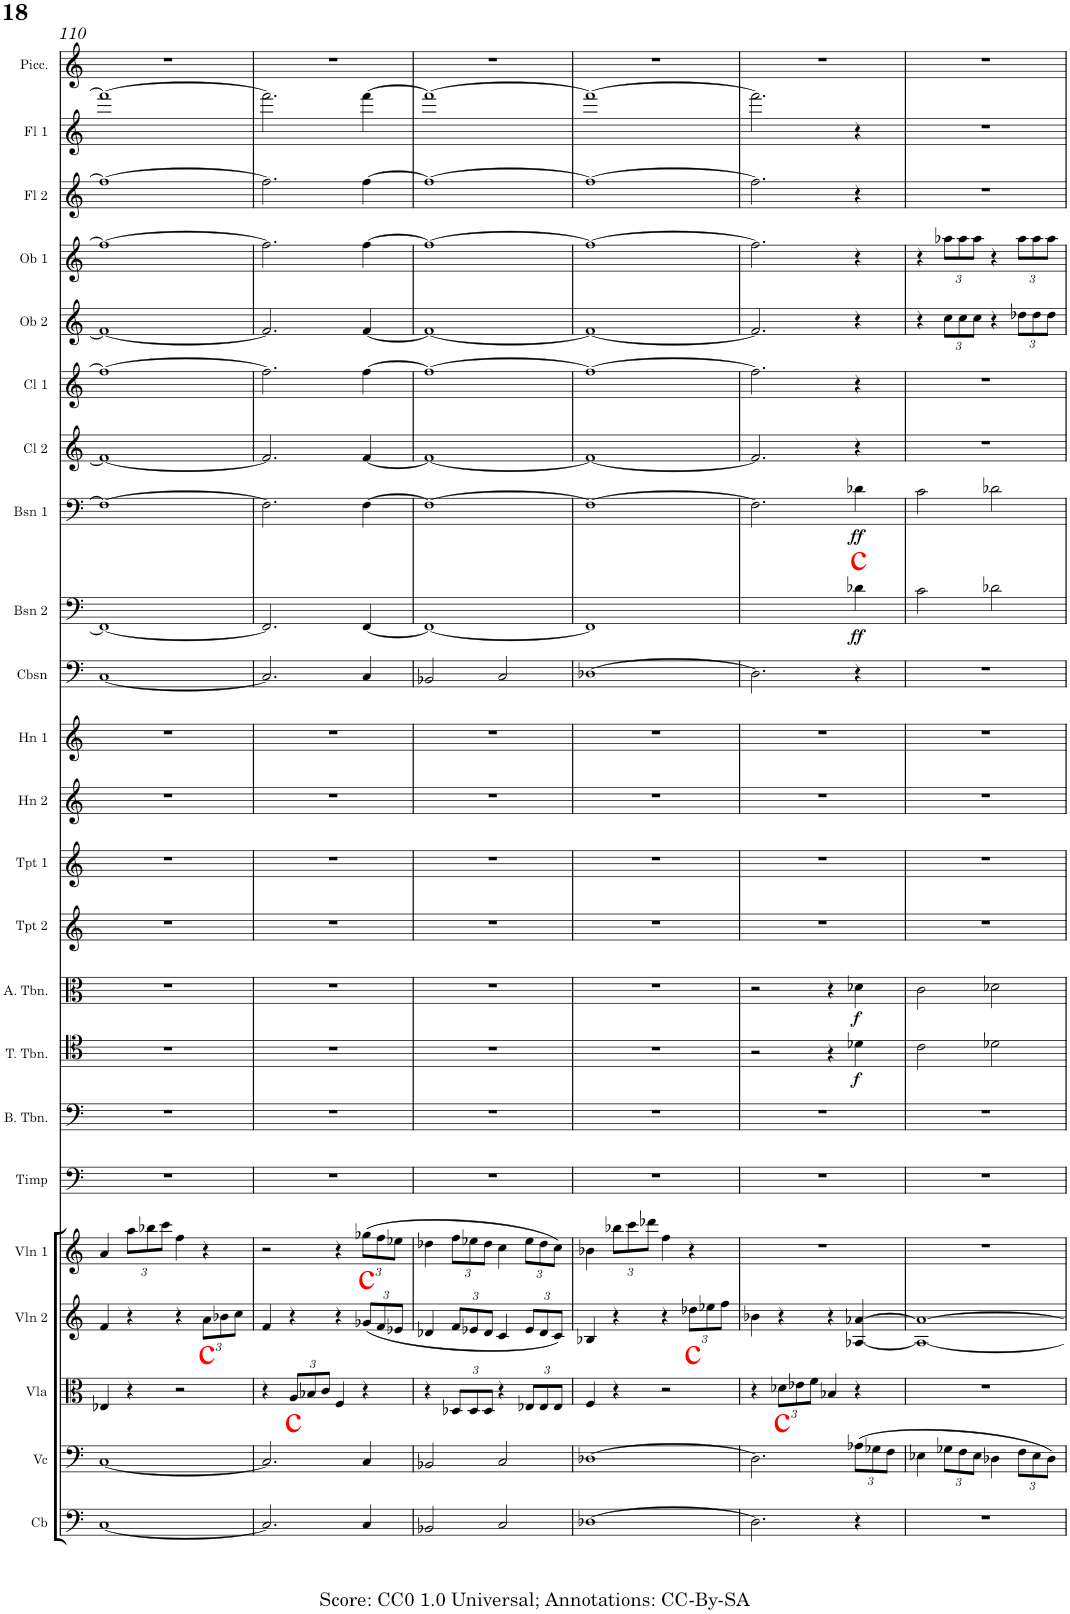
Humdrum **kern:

**kern	**kern	**kern	**text	**kern	**text	**kern	**text	**kern	**kern	**kern	**dynam	**kern	**dynam	**kern	**kern	**kern	**kern	**kern	**kern	**dynam	**kern	**text	**dynam	**kern	**kern	**kern	**kern	**kern	**kern	**kern
*part23	*part22	*part21	*part21	*part20	*part20	*part19	*part19	*part18	*part17	*part16	*part16	*part15	*part15	*part14	*part13	*part12	*part11	*part10	*part9	*part9	*part8	*part8	*part8	*part7	*part6	*part5	*part4	*part3	*part2	*part1
*staff23	*staff22	*staff21	*staff21	*staff20	*staff20	*staff19	*staff19	*staff18	*staff17	*staff16	*staff16	*staff15	*staff15	*staff14	*staff13	*staff12	*staff11	*staff10	*staff9	*staff9	*staff8	*staff8	*staff8	*staff7	*staff6	*staff5	*staff4	*staff3	*staff2	*staff1
*I"Contrabass	*I"Violoncello	*I"Viola	*	*I"Violin 2	*	*I"Violin 1	*	*I"Timpani	*I"Bass Trombone	*I"Tenor Trombone	*	*I"Alto Trombone	*	*I"C Trumpet 2	*I"C Trumpet 1	*I"C Horn 2	*I"C Horn 1	*I"Contrabassoon	*I"Bassoon 2	*	*I"Bassoon 1	*	*	*I"C Clarinet 2	*I"C Clarinet 1	*I"Oboe 2	*I"Oboe 1	*I"Flute 2	*I"Flute 1	*I"Piccolo
*I'Cb	*I'Vc	*I'Vla	*	*I'Vln 2	*	*I'Vln 1	*	*I'Timp	*I'B. Tbn.	*I'T. Tbn.	*	*I'A. Tbn.	*	*I'Tpt 2	*I'Tpt 1	*I'Hn 2	*I'Hn 1	*I'Cbsn	*I'Bsn 2	*	*I'Bsn 1	*	*	*I'Cl 2	*I'Cl 1	*I'Ob 2	*I'Ob 1	*I'Fl 2	*I'Fl 1	*I'Picc.
!!LO:PB:g=z
*clefF4	*clefF4	*clefC3	*	*clefG2	*	*clefG2	*	*clefF4	*clefF4	*clefC4	*	*clefC3	*	*clefG2	*clefG2	*clefG2	*clefG2	*clefF4	*clefF4	*	*clefF4	*	*	*clefG2	*clefG2	*clefG2	*clefG2	*clefG2	*clefG2	*clefG2
*Trd7c12	*	*	*	*	*	*	*	*	*	*	*	*	*	*	*	*Trd7c12	*Trd7c12	*Trd7c12	*	*	*	*	*	*Trd1c2	*Trd1c2	*	*	*	*	*Trd-7c-12
*k[]	*k[]	*k[]	*	*k[]	*	*k[]	*	*k[]	*k[]	*k[]	*	*k[]	*	*k[]	*k[]	*k[]	*k[]	*k[]	*k[]	*	*k[]	*	*	*k[]	*k[]	*k[]	*k[]	*k[]	*k[]	*k[]
*M4/4	*M4/4	*M4/4	*	*M4/4	*	*M4/4	*	*M4/4	*M4/4	*M4/4	*	*M4/4	*	*M4/4	*M4/4	*M4/4	*M4/4	*M4/4	*M4/4	*	*M4/4	*	*	*M4/4	*M4/4	*M4/4	*M4/4	*M4/4	*M4/4	*M4/4
*met(c)	*met(c)	*met(c)	*	*met(c)	*	*met(c)	*	*met(c)	*met(c)	*met(c)	*	*met(c)	*	*met(c)	*met(c)	*met(c)	*met(c)	*met(c)	*met(c)	*	*met(c)	*	*	*met(c)	*met(c)	*met(c)	*met(c)	*met(c)	*met(c)	*met(c)
=110	=110	=110	=110	=110	=110	=110	=110	=110	=110	=110	=110	=110	=110	=110	=110	=110	=110	=110	=110	=110	=110	=110	=110	=110	=110	=110	=110	=110	=110	=110
[1C	[1C	4E-X/	.	4f/	.	4a/	.	1r	1r	1r	.	1r	.	1r	1r	1r	1r	[1C	1FF_	.	1F_	.	.	1f_	1ff_	1f_	1ff_	1ff_	1fff_	1r
*	*	*	*	*	*	*Xbrackettup	*	*	*	*	*	*	*	*	*	*	*	*	*	*	*	*	*	*	*	*	*	*	*	*
.	.	4r	.	4r	.	12aa\L	.	.	.	.	.	.	.	.	.	.	.	.	.	.	.	.	.	.	.	.	.	.	.	.
.	.	.	.	.	.	12bb-X\	.	.	.	.	.	.	.	.	.	.	.	.	.	.	.	.	.	.	.	.	.	.	.	.
.	.	.	.	.	.	12ccc\J	.	.	.	.	.	.	.	.	.	.	.	.	.	.	.	.	.	.	.	.	.	.	.	.
.	.	2r	.	4r	.	4ff\	.	.	.	.	.	.	.	.	.	.	.	.	.	.	.	.	.	.	.	.	.	.	.	.
*	*	*	*	*Xbrackettup	*	*	*	*	*	*	*	*	*	*	*	*	*	*	*	*	*	*	*	*	*	*	*	*	*	*
!	!	!	!	!	!LO:LY:b:color=#FF0000	!	!	!	!	!	!	!	!	!	!	!	!	!	!	!	!	!	!	!	!	!	!	!	!	!
.	.	.	.	12a\L	c	4r	.	.	.	.	.	.	.	.	.	.	.	.	.	.	.	.	.	.	.	.	.	.	.	.
.	.	.	.	12b-X\	.	.	.	.	.	.	.	.	.	.	.	.	.	.	.	.	.	.	.	.	.	.	.	.	.	.
.	.	.	.	12cc\J	.	.	.	.	.	.	.	.	.	.	.	.	.	.	.	.	.	.	.	.	.	.	.	.	.	.
=111	=111	=111	=111	=111	=111	=111	=111	=111	=111	=111	=111	=111	=111	=111	=111	=111	=111	=111	=111	=111	=111	=111	=111	=111	=111	=111	=111	=111	=111	=111
2.C/]	2.C/]	4r	.	4f/	.	2r	.	1r	1r	1r	.	1r	.	1r	1r	1r	1r	2.C/]	2.FF/]	.	2.F\]	.	.	2.f/]	2.ff\]	2.f/]	2.ff\]	2.ff\]	2.fff\]	1r
*	*	*Xbrackettup	*	*	*	*	*	*	*	*	*	*	*	*	*	*	*	*	*	*	*	*	*	*	*	*	*	*	*	*
!	!	!	!LO:LY:b:color=#FF0000	!	!	!	!	!	!	!	!	!	!	!	!	!	!	!	!	!	!	!	!	!	!	!	!	!	!	!
.	.	12A/L	c	4r	.	.	.	.	.	.	.	.	.	.	.	.	.	.	.	.	.	.	.	.	.	.	.	.	.	.
.	.	12B-X/	.	.	.	.	.	.	.	.	.	.	.	.	.	.	.	.	.	.	.	.	.	.	.	.	.	.	.	.
.	.	12c/J	.	.	.	.	.	.	.	.	.	.	.	.	.	.	.	.	.	.	.	.	.	.	.	.	.	.	.	.
.	.	4F/	.	4r	.	4r	.	.	.	.	.	.	.	.	.	.	.	.	.	.	.	.	.	.	.	.	.	.	.	.
!	!	!	!	!	!	!	!LO:LY:b:color=#FF0000	!	!	!	!	!	!	!	!	!	!	!	!	!	!	!	!	!	!	!	!	!	!	!
4C/	4C/	4r	.	(12g-X/L	.	(12gg-X\L	c	.	.	.	.	.	.	.	.	.	.	4C/	[4FF/	.	[4F\	.	.	[4f/	[4ff\	[4f/	[4ff\	[4ff\	[4fff\	.
.	.	.	.	12f/	.	12ff\	.	.	.	.	.	.	.	.	.	.	.	.	.	.	.	.	.	.	.	.	.	.	.	.
.	.	.	.	12e-X/J	.	12ee-X\J	.	.	.	.	.	.	.	.	.	.	.	.	.	.	.	.	.	.	.	.	.	.	.	.
=112	=112	=112	=112	=112	=112	=112	=112	=112	=112	=112	=112	=112	=112	=112	=112	=112	=112	=112	=112	=112	=112	=112	=112	=112	=112	=112	=112	=112	=112	=112
2BB-X/	2BB-X/	4r	.	4d-X/	.	4dd-X\	.	1r	1r	1r	.	1r	.	1r	1r	1r	1r	2BB-X/	1FF_	.	1F_	.	.	1f_	1ff_	1f_	1ff_	1ff_	1fff_	1r
.	.	12D-X/L	.	12f/L	.	12ff\L	.	.	.	.	.	.	.	.	.	.	.	.	.	.	.	.	.	.	.	.	.	.	.	.
.	.	12D-/	.	12e-X/	.	12ee-X\	.	.	.	.	.	.	.	.	.	.	.	.	.	.	.	.	.	.	.	.	.	.	.	.
.	.	12D-/J	.	12d-/J	.	12dd-\J	.	.	.	.	.	.	.	.	.	.	.	.	.	.	.	.	.	.	.	.	.	.	.	.
2C/	2C/	4r	.	4c/	.	4cc\	.	.	.	.	.	.	.	.	.	.	.	2C/	.	.	.	.	.	.	.	.	.	.	.	.
.	.	12E-X/L	.	12e-/L	.	12ee-\L	.	.	.	.	.	.	.	.	.	.	.	.	.	.	.	.	.	.	.	.	.	.	.	.
.	.	12E-/	.	12d-/	.	12dd-\	.	.	.	.	.	.	.	.	.	.	.	.	.	.	.	.	.	.	.	.	.	.	.	.
.	.	12E-/J	.	12c/J)	.	12cc\J)	.	.	.	.	.	.	.	.	.	.	.	.	.	.	.	.	.	.	.	.	.	.	.	.
=113	=113	=113	=113	=113	=113	=113	=113	=113	=113	=113	=113	=113	=113	=113	=113	=113	=113	=113	=113	=113	=113	=113	=113	=113	=113	=113	=113	=113	=113	=113
[1D-X	[1D-X	4F/	.	4B-X/	.	4b-X\	.	1r	1r	1r	.	1r	.	1r	1r	1r	1r	[1D-X	1FF]	.	1F_	.	.	1f_	1ff_	1f_	1ff_	1ff_	1fff_	1r
.	.	4r	.	4r	.	12bb-X\L	.	.	.	.	.	.	.	.	.	.	.	.	.	.	.	.	.	.	.	.	.	.	.	.
.	.	.	.	.	.	12ccc\	.	.	.	.	.	.	.	.	.	.	.	.	.	.	.	.	.	.	.	.	.	.	.	.
.	.	.	.	.	.	12ddd-X\J	.	.	.	.	.	.	.	.	.	.	.	.	.	.	.	.	.	.	.	.	.	.	.	.
.	.	2r	.	4r	.	4ff\	.	.	.	.	.	.	.	.	.	.	.	.	.	.	.	.	.	.	.	.	.	.	.	.
!	!	!	!	!	!LO:LY:b:color=#FF0000	!	!	!	!	!	!	!	!	!	!	!	!	!	!	!	!	!	!	!	!	!	!	!	!	!
.	.	.	.	12dd-X\L	c	4r	.	.	.	.	.	.	.	.	.	.	.	.	.	.	.	.	.	.	.	.	.	.	.	.
.	.	.	.	12ee-X\	.	.	.	.	.	.	.	.	.	.	.	.	.	.	.	.	.	.	.	.	.	.	.	.	.	.
.	.	.	.	12ff\J	.	.	.	.	.	.	.	.	.	.	.	.	.	.	.	.	.	.	.	.	.	.	.	.	.	.
=114	=114	=114	=114	=114	=114	=114	=114	=114	=114	=114	=114	=114	=114	=114	=114	=114	=114	=114	=114	=114	=114	=114	=114	=114	=114	=114	=114	=114	=114	=114
2.D-\]	2.D-\]	4r	.	4b-X\	.	1r	.	1r	1r	2r	.	2r	.	1r	1r	1r	1r	2.D-\]	2.ryy	.	2.F\]	.	.	2.f/]	2.ff\]	2.f/]	2.ff\]	2.ff\]	2.fff\]	1r
!	!	!	!LO:LY:b:color=#FF0000	!	!	!	!	!	!	!	!	!	!	!	!	!	!	!	!	!	!	!	!	!	!	!	!	!	!	!
.	.	12d-X\L	c	4r	.	.	.	.	.	.	.	.	.	.	.	.	.	.	.	.	.	.	.	.	.	.	.	.	.	.
.	.	12e-X\	.	.	.	.	.	.	.	.	.	.	.	.	.	.	.	.	.	.	.	.	.	.	.	.	.	.	.	.
.	.	12f\J	.	.	.	.	.	.	.	.	.	.	.	.	.	.	.	.	.	.	.	.	.	.	.	.	.	.	.	.
.	.	4B-X/	.	4r	.	.	.	.	.	4r	.	4r	.	.	.	.	.	.	.	.	.	.	.	.	.	.	.	.	.	.
*	*Xbrackettup	*	*	*	*	*	*	*	*	*	*	*	*	*	*	*	*	*	*	*	*	*	*	*	*	*	*	*	*	*
!	!	!	!	!	!	!	!	!	!	!	!LO:DY:b	!	!LO:DY:b	!	!	!	!	!	!	!LO:DY:b	!	!LO:LY:b:color=#FF0000	!LO:DY:b	!	!	!	!	!	!	!
4r	(12A-X\L	4r	.	[4A-X/ [4a-X/	.	.	.	.	.	4d-X\	f	4d-X\	f	.	.	.	.	4r	4d-X\	ff	4d-X\	c	ff	4r	4r	4r	4r	4r	4r	.
.	12G-X\	.	.	.	.	.	.	.	.	.	.	.	.	.	.	.	.	.	.	.	.	.	.	.	.	.	.	.	.	.
.	12F\J	.	.	.	.	.	.	.	.	.	.	.	.	.	.	.	.	.	.	.	.	.	.	.	.	.	.	.	.	.
=115	=115	=115	=115	=115	=115	=115	=115	=115	=115	=115	=115	=115	=115	=115	=115	=115	=115	=115	=115	=115	=115	=115	=115	=115	=115	=115	=115	=115	=115	=115
1r	4E-X\	1r	.	1A-_ 1a-_	.	1r	.	1r	1r	2c\	.	2c\	.	1r	1r	1r	1r	1r	2c\	.	2c\	.	.	1r	1r	4r	4r	1r	1r	1r
*	*	*	*	*	*	*	*	*	*	*	*	*	*	*	*	*	*	*	*	*	*	*	*	*	*	*Xbrackettup	*Xbrackettup	*	*	*
.	12G-X\L	.	.	.	.	.	.	.	.	.	.	.	.	.	.	.	.	.	.	.	.	.	.	.	.	12cc\L	12aa-X\L	.	.	.
.	12F\	.	.	.	.	.	.	.	.	.	.	.	.	.	.	.	.	.	.	.	.	.	.	.	.	12cc\	12aa-\	.	.	.
.	12E-\J	.	.	.	.	.	.	.	.	.	.	.	.	.	.	.	.	.	.	.	.	.	.	.	.	12cc\J	12aa-\J	.	.	.
.	4D-X\	.	.	.	.	.	.	.	.	2d-X\	.	2d-X\	.	.	.	.	.	.	2d-X\	.	2d-X\	.	.	.	.	4r	4r	.	.	.
.	12F\L	.	.	.	.	.	.	.	.	.	.	.	.	.	.	.	.	.	.	.	.	.	.	.	.	12dd-X\L	12aa-\L	.	.	.
.	12E-\	.	.	.	.	.	.	.	.	.	.	.	.	.	.	.	.	.	.	.	.	.	.	.	.	12dd-\	12aa-\	.	.	.
.	12D-\J)	.	.	.	.	.	.	.	.	.	.	.	.	.	.	.	.	.	.	.	.	.	.	.	.	12dd-\J	12aa-\J	.	.	.
=	=	=	=	=	=	=	=	=	=	=	=	=	=	=	=	=	=	=	=	=	=	=	=	=	=	=	=	=	=	=
*-	*-	*-	*-	*-	*-	*-	*-	*-	*-	*-	*-	*-	*-	*-	*-	*-	*-	*-	*-	*-	*-	*-	*-	*-	*-	*-	*-	*-	*-	*-
